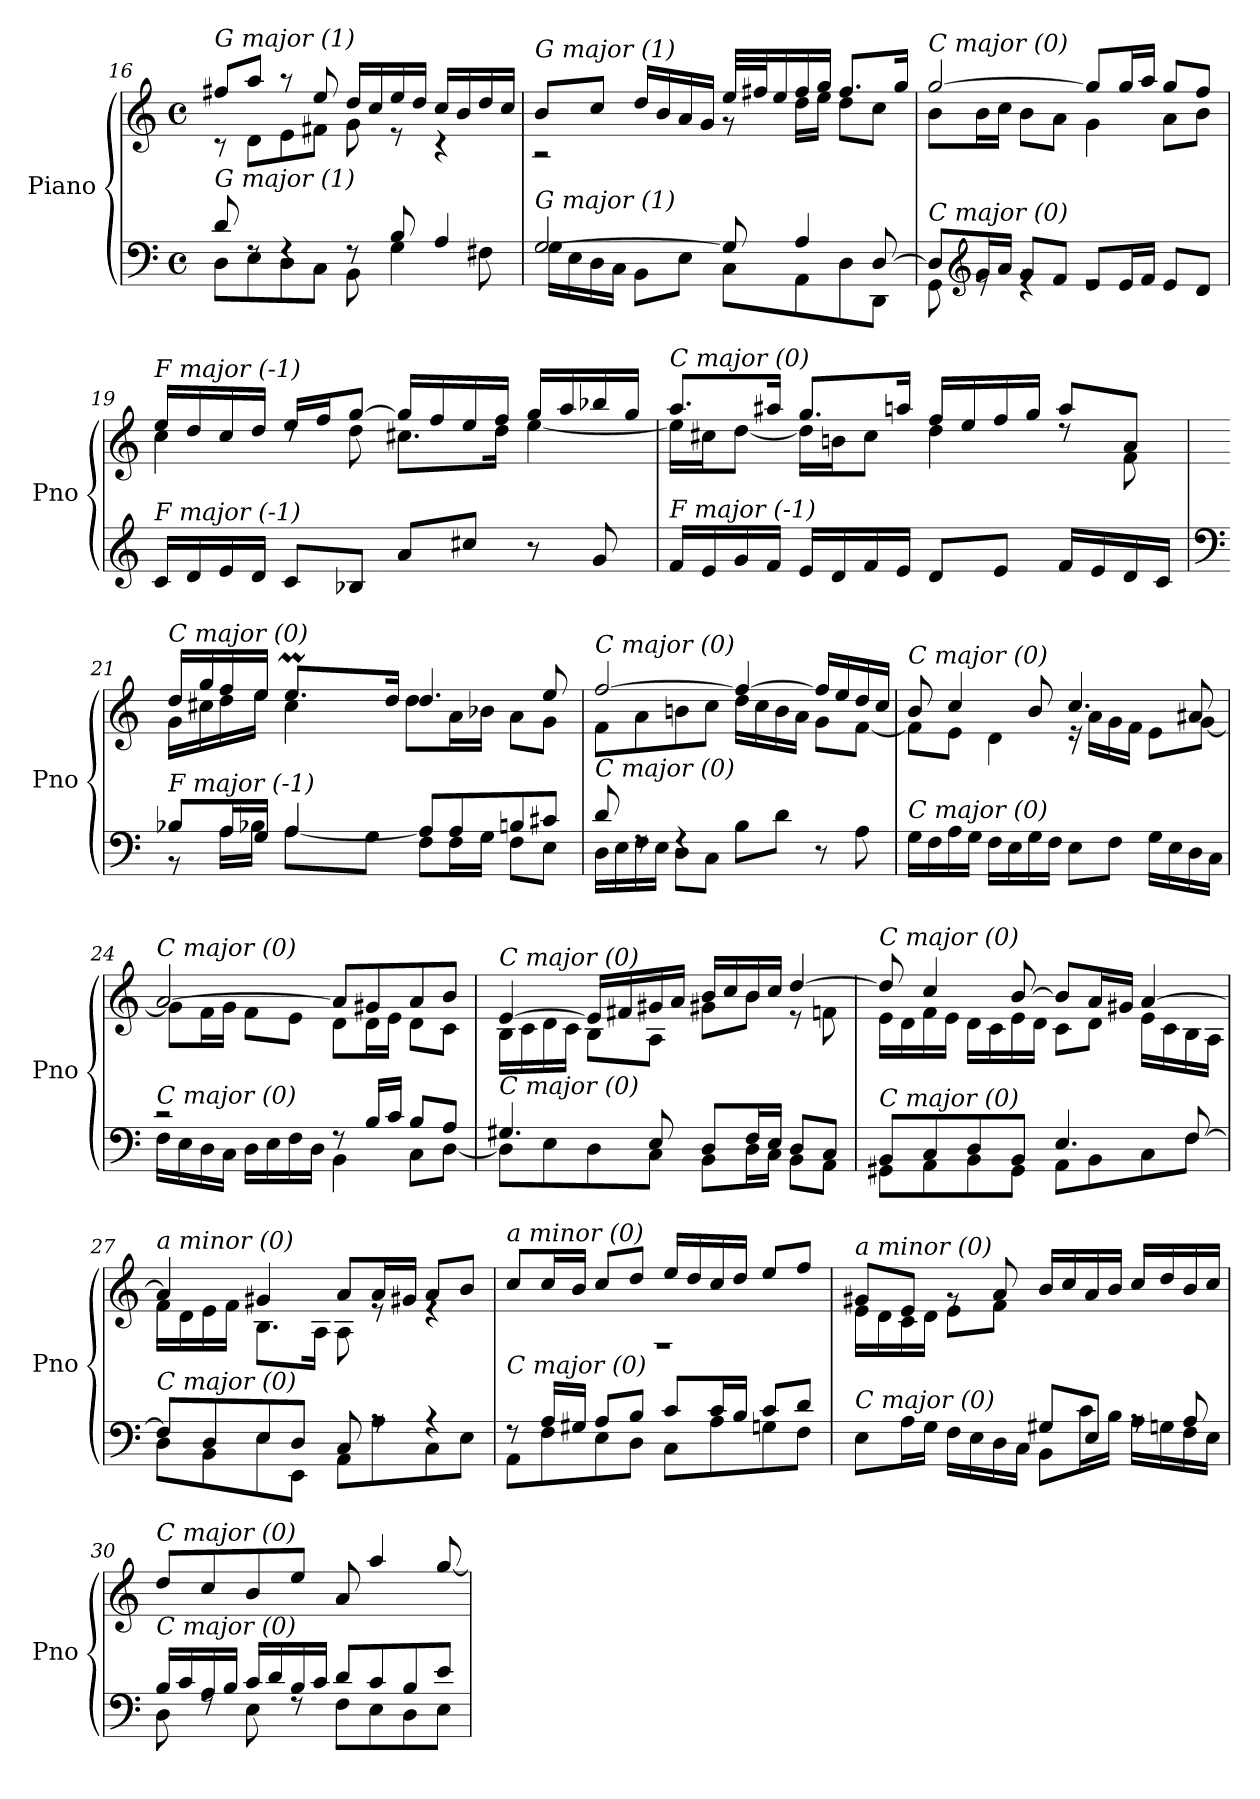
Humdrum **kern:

**kern	**kern
*part1	*part1
*staff2	*staff1
*I"Piano	*
*I'Pno	*
*clefF4	*clefG2
*k[]	*k[]
*M4/4	*M4/4
*met(c)	*met(c)
=16	=16
*^	*^
!	!	!LO:TX:i:t=G major (1)	!
!LO:TX:i:t=G major (1)	!	!	!
8d/	8D\L	8ff#X/L	8r
8rF	8E\	8aa/J	8d\L
4rF	8D\	8r	8e\
.	8C\J	8ee/	8f#X\J
8rF	8BB\	16dd/LL	8g\
.	.	16cc/	.
8B/	4G\	16ee/	8r
.	.	16dd/JJ	.
4A/	.	16cc/LL	4r
.	.	16b/	.
.	8F#X\	16dd/	.
.	.	16cc/JJ	.
!!LO:LB:g=z	!!
=17	=17	=17	=17
!	!	!LO:TX:i:t=G major (1)	!
!LO:TX:i:t=G major (1)	!	!	!
[2G/	16G\LL	8b/L	2r
.	16E\	.	.
.	16D\	8cc/J	.
.	16C\JJ	.	.
.	8BB\L	16dd/LL	.
.	.	16b/	.
.	8E\J	16a/	.
.	.	16g/JJ	.
8G/]	8C\L	32ee/LLL	8r
.	.	32ff#X/J	.
.	.	16ee/	.
4A/	8AA\	16ff#/	16dd\LL
.	.	16gg/JJ	16ee\JJ
.	8D\	8.ff#/L	8dd\L
[8D/	8DD\J	.	8cc\J
.	.	16gg/Jk	.
=18	=18	=18	=18
!	!	!LO:TX:i:t=C major (0)	!
!LO:TX:i:t=C major (0)	!	!	!
8D/L]	8GG\	[2gg/	8b\L
*clefG2	*	*	*
16g/L	8re	.	16b\L
16a/JJ	.	.	16cc\JJ
8g/L	4re	.	8b\L
8f/J	.	.	8a\J
8e/L	2re	8gg/L]	4g\
16e/L	.	16gg/L	.
16f/JJ	.	16aa/JJ	.
8e/L	.	8gg/L	8a\L
8d/J	.	8ff/J	8b\J
*v	*v	*	*
=19	=19	=19
!	!LO:TX:i:t=F major (-1)	!
!LO:TX:i:t=F major (-1)	!	!
16c/LL	16ee/LL	4cc\
16d/	16dd/	.
16e/	16cc/	.
16d/JJ	16dd/JJ	.
8c/L	16ee/LL	8rdd
.	16ff/J	.
8B-X/J	[8gg/J	8dd\
8a/L	16gg/LL]	8.cc#X\L
.	16ff/	.
8cc#X/J	16ee/	.
.	16ff/JJ	16dd\Jk
8r	16gg/LL	[4ee\
.	16aa/	.
8g/	16bb-X/	.
.	16gg/JJ	.
!!LO:LB:g=z	!!
=20	=20	=20
!	!LO:TX:i:t=C major (0)	!
!LO:TX:i:t=F major (-1)	!	!
16f/LL	8.aa/L	16ee\LL]
16e/	.	16cc#X\J
16g/	.	[8dd\J
16f/JJ	16aa#Xi/Jk	.
16e/LL	8.gg/L	16dd\LL]
16d/	.	16bn\J
16f/	.	8cc#\J
16e/JJ	16aa/Jk	.
8d/L	16ff/LL	4dd\
.	16ee/	.
8e/J	16ff/	.
.	16gg/JJ	.
16f/LL	8aa/L	8rdd
16e/	.	.
16d/	8a/J	8f\
16c/JJ	.	.
*	*v	*v
=21	=21
*clefF4	*
*^	*^
*	*^	*	*^
!	!	!	!LO:TX:i:t=C major (0)	!	!
!LO:TX:i:t=F major (-1)	!	!	!	!	!
4ryy	8B-X/L	8r	16dd/LL	16g\LL	4ryy
.	.	.	16gg/	16cc#X\	.
.	16A/L	16A\LL	16ff/	16dd\	.
.	16G/JJ	16B-X\JJ	16ee/JJ	16ee\JJ	.
8.ryy	[4A/	8A\L	8.eem/L	4cc#\	32ffyy
.	.	.	.	.	32eeyy
.	.	.	.	.	32ffyy
.	.	.	.	.	16.eeyy
.	.	8G\J	.	.	.
2ryy	.	.	16dd/Jk	.	2ryy
.	8A/L]	8F\L	4.dd/	8dd\L	.
.	8A/	16F\L	.	16a\L	.
.	.	16G\JJ	.	16b-Xj\JJ	.
.	8Bn/	8F\L	.	8a\L	.
.	8c#X/J	8E\J	8ee/	8g\J	.
16ryy	.	.	.	.	16ryy
*	*v	*v	*	*	*
!!LO:LB:g=z	!!	!!
=22	=22	=22	=22	=22
!	!	!LO:TX:i:t=C major (0)	!	!
!LO:TX:i:t=C major (0)	!	!	!	!
8d/	16D\LL	[2ff/	8f\L	2ryy
.	16E\	.	.	.
8rF	16F\	.	8a\	.
.	16E\JJ	.	.	.
4rF	8D\L	.	8bn\	.
.	8C\J	.	8cc\J	.
8B\L	2ryy	4ff/_	16dd\LL	2ryy
.	.	.	16cc\	.
8d\J	.	.	16b\	.
.	.	.	16a\JJ	.
8r	.	16ff/LL]	8g\L	.
.	.	16ee/	.	.
8A\	.	16dd/	[8f\J	.
.	.	16cc/JJ	.	.
*v	*v	*	*	*
*	*	*v	*v
!!LO:LB:g=z
=23	=23	=23
!	!LO:TX:i:t=C major (0)	!
!LO:TX:i:t=C major (0)	!	!
16G\LL	8b/	8f\L]
16F\	.	.
16A\	4cc/	8e\J
16G\JJ	.	.
16F\LL	.	4d\
16E\	.	.
16G\	8b/	.
16F\JJ	.	.
8E\L	4.cc/	16r
.	.	16a\LL
8F\J	.	16g\
.	.	16f\JJ
16G\LL	.	8e\L
16E\	.	.
16D\	8a#Xi/	[8g\J
16C\JJ	.	.
=24	=24	=24
*^	*	*
!	!	!LO:TX:i:t=C major (0)	!
!LO:TX:i:t=C major (0)	!	!	!
2r	16F\LL	[2a/	8g\L]
.	16E\	.	.
.	16D\	.	16f\L
.	16C\JJ	.	16g\JJ
.	16D\LL	.	8f\L
.	16E\	.	.
.	16F\	.	8e\J
.	16D\JJ	.	.
8rF	4BB\	8a/L]	8d\L
16B/LL	.	8g#X/	16d\L
16c/JJ	.	.	16e\JJ
8B/L	8C\L	8a/	8d\L
8A/J	[8D\J	8b/J	8c\J
=25	=25	=25	=25
!	!	!LO:TX:i:t=C major (0)	!
!LO:TX:i:t=C major (0)	!	!	!
4.G#X/	8D\L]	[4e/	16B\LL
.	.	.	16c\
.	8E\	.	16d\
.	.	.	16c\JJ
.	8D\	16e/LL]	8B\L
.	.	16f#X/	.
8E/	8C\J	16g#X/	8A\J
.	.	16a/JJ	.
8D/L	8BB\L	16b/LL	8g#X\L
.	.	16cc/	.
16F/L	16D\L	16b/	8b\J
16E/JJ	16C\JJ	16cc/JJ	.
8D/L	8BB\L	[4dd/	8r
8C/J	8AA\J	.	8fn\
!!LO:PB:g=z	!!
=26	=26	=26	=26
!	!	!LO:TX:i:t=C major (0)	!
!LO:TX:i:t=C major (0)	!	!	!
8BB/L	8GG#X\L	8dd/]	16e\LL
.	.	.	16d\
8C/	8AA\	4cc/	16f\
.	.	.	16e\JJ
8D/	8BB\	.	16d\LL
.	.	.	16c\
8BB/J	8GG#\J	[8b/	16e\
.	.	.	16d\JJ
4.E/	8AA\L	8b/L]	8c\L
.	8BB\	16a/L	8d\J
.	.	16g#X/JJ	.
.	8C\	[4a/	16e\LL
.	.	.	16c\
[8F/	8F\J	.	16B\
.	.	.	16A\JJ
=27	=27	=27	=27
!	!	!LO:TX:i:t=a minor (0)	!
!LO:TX:i:t=C major (0)	!	!	!
8F/L]	8D\L	4a/]	16f\LL
.	.	.	16d\
8D/	8BB\	.	16e\
.	.	.	16f\JJ
8E/	8E\	4g#X/	8.B\L
8D/J	8EE\J	.	.
.	.	.	16A\Jk
8C/	8AA\L	8a/L	8A\
8rA	8A\	16a/L	8re
.	.	16g#X/JJ	.
4rA	8C\	8a/L	4re
.	8E\J	8b/J	.
=28	=28	=28	=28
!	!	!LO:TX:i:t=a minor (0)	!
!LO:TX:i:t=C major (0)	!	!	!
8rF	8AA\L	1rF	8cc/L
16A/LL	8F\	.	16cc/L
16G#X/JJ	.	.	16b/JJ
8A/L	8E\	.	8cc/L
8B/J	8D\J	.	8dd/J
8c/L	8C\L	.	16ee/LL
.	.	.	16dd/
16c/L	8A\	.	16cc/
16B/JJ	.	.	16dd/JJ
8c/L	8Gn\	.	8ee/L
8d/J	8F\J	.	8ff/J
!!LO:LB:g=z
=29	=29	=29	=29
*	*^	*	*^
!	!	!	!LO:TX:i:t=a minor (0)	!	!
!LO:TX:i:t=C major (0)	!	!	!	!	!
2ryy	8E\L	2ryy	8g#X/L	16e\LL	2ryy
.	.	.	.	16d\	.
.	16A\L	.	8e/J	16c\	.
.	16G\JJ	.	.	16d\JJ	.
.	16F\LL	.	8rg	8e\L	.
.	16E\	.	.	.	.
.	16D\	.	8a/	8f\J	.
.	16C\JJ	.	.	.	.
2ryy	8G#X/L	8BB\L	16b/LL	2ryy	2ryy
.	.	.	16cc/	.	.
.	8E/J	16c\L	16a/	.	.
.	.	16B\JJ	16b/JJ	.	.
.	8rA	16A\LL	16cc/LL	.	.
.	.	16Gn\	16dd/	.	.
.	8A/	16F\	16b/	.	.
.	.	16E\JJ	16cc/JJ	.	.
*	*	*	*v	*v	*v
=30	=30	=30	=30
!	!	!	!LO:TX:i:t=C major (0)
!LO:TX:i:t=C major (0)	!	!	!
*	*v	*v	*
16B/LL	8D\	8dd/L
16c/	.	.
16A/	8rF	8cc/
16B/JJ	.	.
16c/LL	8E\	8b/
16d/	.	.
16B/	8rF	8ee/J
16c/JJ	.	.
8d/L	8F\L	8a/
8c/	8E\	4aa/
8B/	8D\	.
8e/J	8E\J	[8gg/
*v	*v	*
=	=
*-	*-
